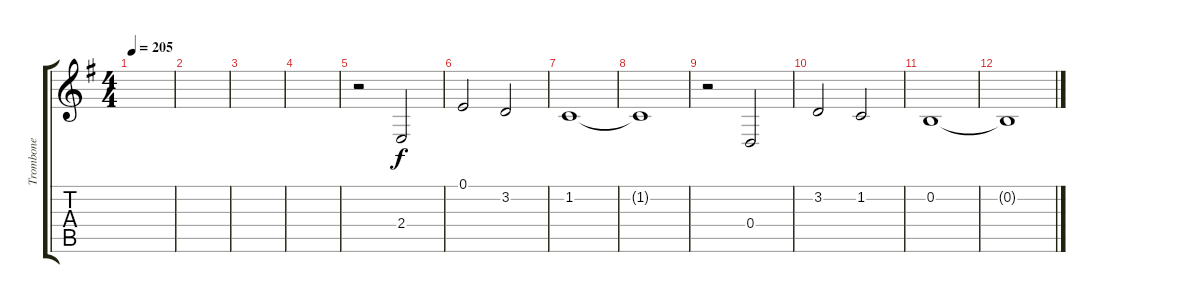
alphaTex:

\track ("Trombone" "Trombone") {instrument trombone}
\staff {score tabs}
\tuning (E4 B3 G3 D3 A2 E2) {hide}
\ts (4 4)
\tempo 205
\clef g2
\ks eminor
|
|
|
|
r.2 2.4.2 |
0.1.2 3.2.2 |
1.2.1 |
1.2{t}.1 |
r.2 0.4.2 |
3.2.2 1.2.2 |
0.2.1 |
0.2{t}.1
